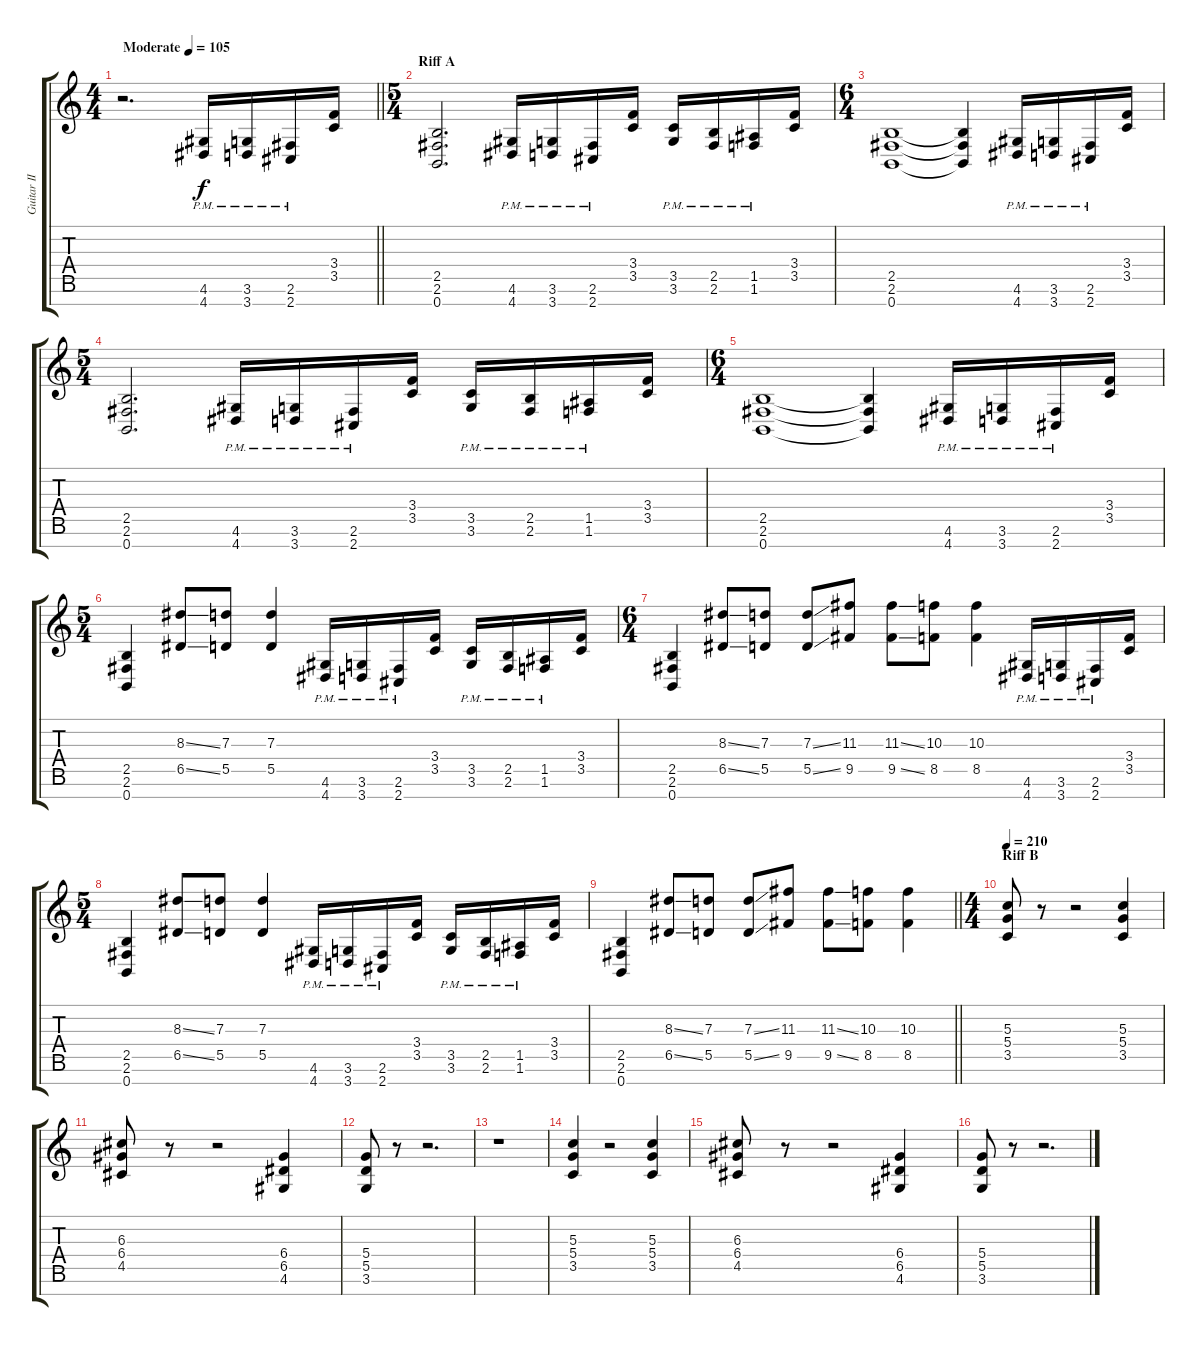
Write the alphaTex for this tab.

\track ("Guitar II" "Guitar II") {instrument distortionguitar}
\staff {score tabs}
\tuning (E4 B3 G3 D3 A2 E2 B1) {hide}
\ts (4 4)
\tempo (105 "Moderate")
\clef g2
\barLineRight lightlight
\ks c
r.2{d dy f instrument distortionguitar} (4.6{pm} 4.7{pm}).16 (3.6{pm} 3.7{pm}).16 (2.6{pm} 2.7{pm}).16 (3.4 3.5).16 |
\ts (5 4)
\section ("" "Riff A")
(2.5 2.6 0.7).2{d} (4.6{pm} 4.7{pm}).16 (3.6{pm} 3.7{pm}).16 (2.6{pm} 2.7{pm}).16 (3.4 3.5).16 (3.5{pm} 3.6{pm}).16 (2.5{pm} 2.6{pm}).16 (1.5{pm} 1.6{pm}).16 (3.4 3.5).16 |
\ts (6 4)
(2.5 2.6 0.7).1 (2.5{t} 2.6{t} 0.7{t}).4 (4.6{pm} 4.7{pm}).16 (3.6{pm} 3.7{pm}).16 (2.6{pm} 2.7{pm}).16 (3.4 3.5).16 |
\ts (5 4)
(2.5 2.6 0.7).2{d} (4.6{pm} 4.7{pm}).16 (3.6{pm} 3.7{pm}).16 (2.6{pm} 2.7{pm}).16 (3.4 3.5).16 (3.5{pm} 3.6{pm}).16 (2.5{pm} 2.6{pm}).16 (1.5{pm} 1.6{pm}).16 (3.4 3.5).16 |
\ts (6 4)
(2.5 2.6 0.7).1 (2.5{t} 2.6{t} 0.7{t}).4 (4.6{pm} 4.7{pm}).16 (3.6{pm} 3.7{pm}).16 (2.6{pm} 2.7{pm}).16 (3.4 3.5).16 |
\ts (5 4)
(2.5 2.6 0.7).4 (8.3{ss} 6.5{ss}).8 (7.3 5.5).8 (7.3 5.5).4 (4.6{pm} 4.7{pm}).16 (3.6{pm} 3.7{pm}).16 (2.6{pm} 2.7{pm}).16 (3.4 3.5).16 (3.5{pm} 3.6{pm}).16 (2.5{pm} 2.6{pm}).16 (1.5{pm} 1.6{pm}).16 (3.4 3.5).16 |
\ts (6 4)
(2.5 2.6 0.7).4 (8.3{ss} 6.5{ss}).8 (7.3 5.5).8 (7.3{ss} 5.5{ss}).8 (11.3 9.5).8 (11.3{ss} 9.5{ss}).8 (10.3 8.5).8 (10.3 8.5).4 (4.6{pm} 4.7{pm}).16 (3.6{pm} 3.7{pm}).16 (2.6{pm} 2.7{pm}).16 (3.4 3.5).16 |
\ts (5 4)
(2.5 2.6 0.7).4 (8.3{ss} 6.5{ss}).8 (7.3 5.5).8 (7.3 5.5).4 (4.6{pm} 4.7{pm}).16 (3.6{pm} 3.7{pm}).16 (2.6{pm} 2.7{pm}).16 (3.4 3.5).16 (3.5{pm} 3.6{pm}).16 (2.5{pm} 2.6{pm}).16 (1.5{pm} 1.6{pm}).16 (3.4 3.5).16 |
\barLineRight lightlight
(2.5 2.6 0.7).4 (8.3{ss} 6.5{ss}).8 (7.3 5.5).8 (7.3{ss} 5.5{ss}).8 (11.3 9.5).8 (11.3{ss} 9.5{ss}).8 (10.3 8.5).8 (10.3 8.5).4 |
\ts (4 4)
\section ("" "Riff B")
\tempo 210
(5.3 5.4 3.5).8 r.8 r.2 (5.3 5.4 3.5).4 |
(6.3 6.4 4.5).8 r.8 r.2 (6.4 6.5 4.6).4 |
(5.4 5.5 3.6).8 r.8 r.2{d} |
r.1 |
(5.3 5.4 3.5).4 r.2 (5.3 5.4 3.5).4 |
(6.3 6.4 4.5).8 r.8 r.2 (6.4 6.5 4.6).4 |
(5.4 5.5 3.6).8 r.8 r.2{d}
